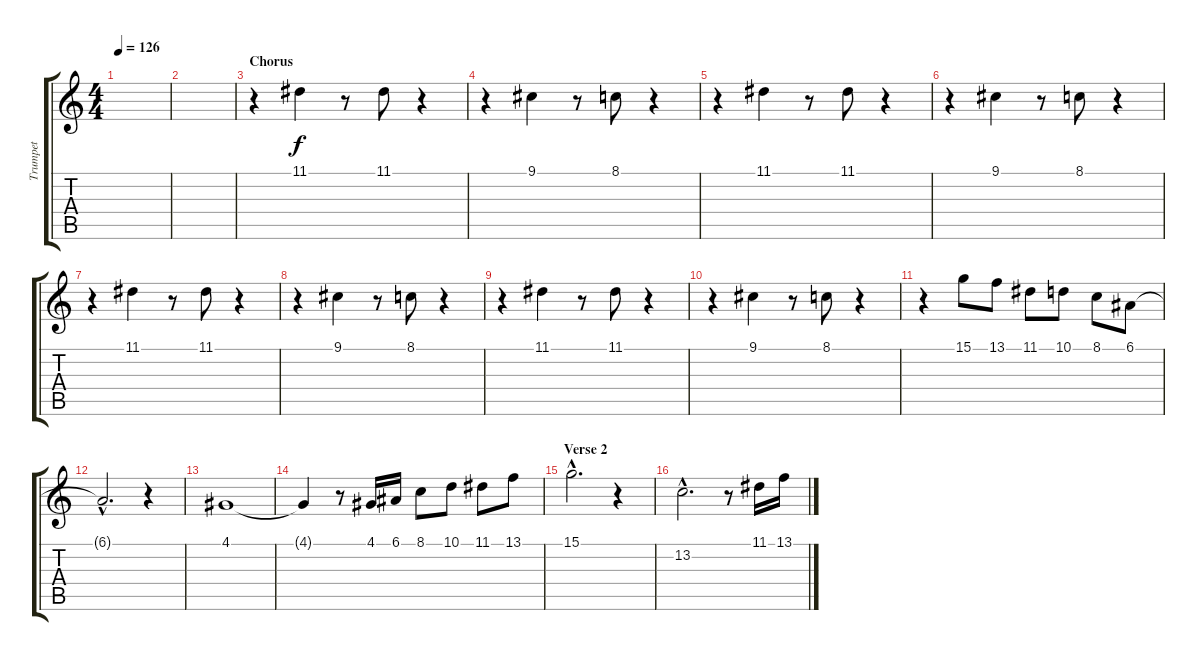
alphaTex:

\track ("Trumpet" "Trumpet") {instrument trumpet}
\staff {score tabs}
\tuning (E4 B3 G3 D3 A2 E2) {hide}
\ts (4 4)
\tempo 126
\clef g2
\ks c
|
|
\section ("" "Chorus")
r.4 11.1.4 r.8 11.1.8 r.4 |
r.4 9.1.4 r.8 8.1.8 r.4 |
r.4 11.1.4 r.8 11.1.8 r.4 |
r.4 9.1.4 r.8 8.1.8 r.4 |
r.4 11.1.4 r.8 11.1.8 r.4 |
r.4 9.1.4 r.8 8.1.8 r.4 |
r.4 11.1.4 r.8 11.1.8 r.4 |
r.4 9.1.4 r.8 8.1.8 r.4 |
r.4 15.1.8 13.1.8 11.1.8 10.1.8 8.1.8 6.1.8 |
6.1{hac t}.2{d} r.4 |
4.1.1 |
4.1{t}.4 r.8 4.1.16 6.1.16 8.1.8 10.1.8 11.1.8 13.1.8 |
\section ("" "Verse 2")
15.1{hac}.2{d} r.4 |
13.2{hac}.2{d} r.8 11.1.16 13.1.16
